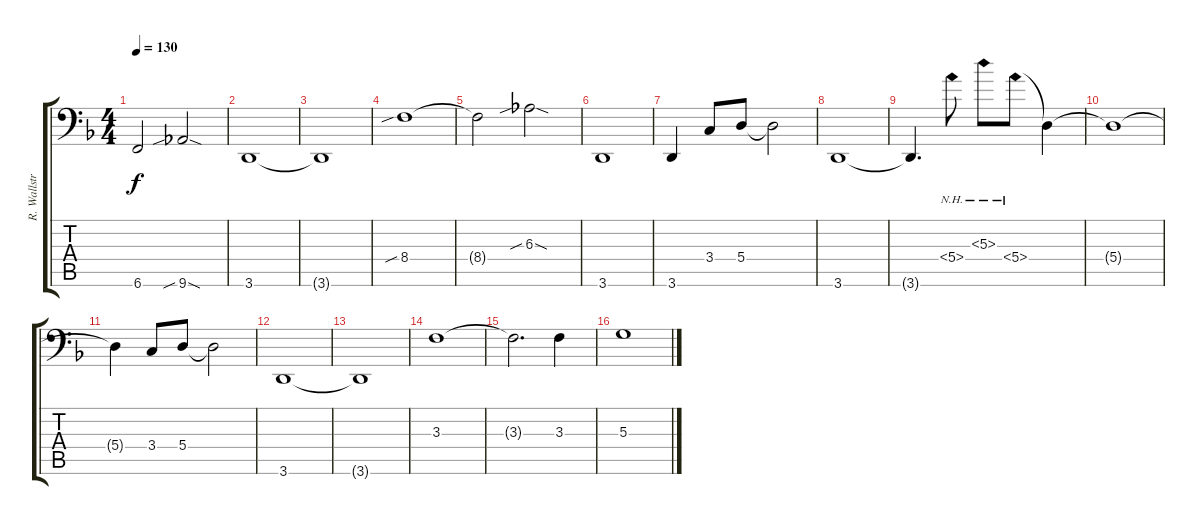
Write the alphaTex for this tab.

\track ("R. Wallström (Bass)" "R. Wallstr") {instrument electricbassfinger}
\staff {score tabs}
\tuning (C3 G2 D2 A1 E1 B0) {hide}
\ts (4 4)
\tempo 130
\clef f4
\ks dminor
6.6{t}.2{dy f} 9.6{sib sod}.2 |
3.6.1 |
3.6{t}.1 |
8.4{sib}.1 |
8.4{t}.2 6.3{sib sod}.2 |
3.6.1 |
3.6.4 3.4.8 5.4.8 5.4{t}.2 |
3.6.1 |
3.6{t}.4{d} 5.4{nh}.8 5.3{nh}.8 5.4{nh}.8 5.4{t}.4 |
5.4{t}.1 |
5.4{t}.4 3.4.8 5.4.8 5.4{t}.2 |
3.6.1 |
3.6{t}.1 |
3.3.1 |
3.3{t}.2{d} 3.3.4 |
5.3.1
